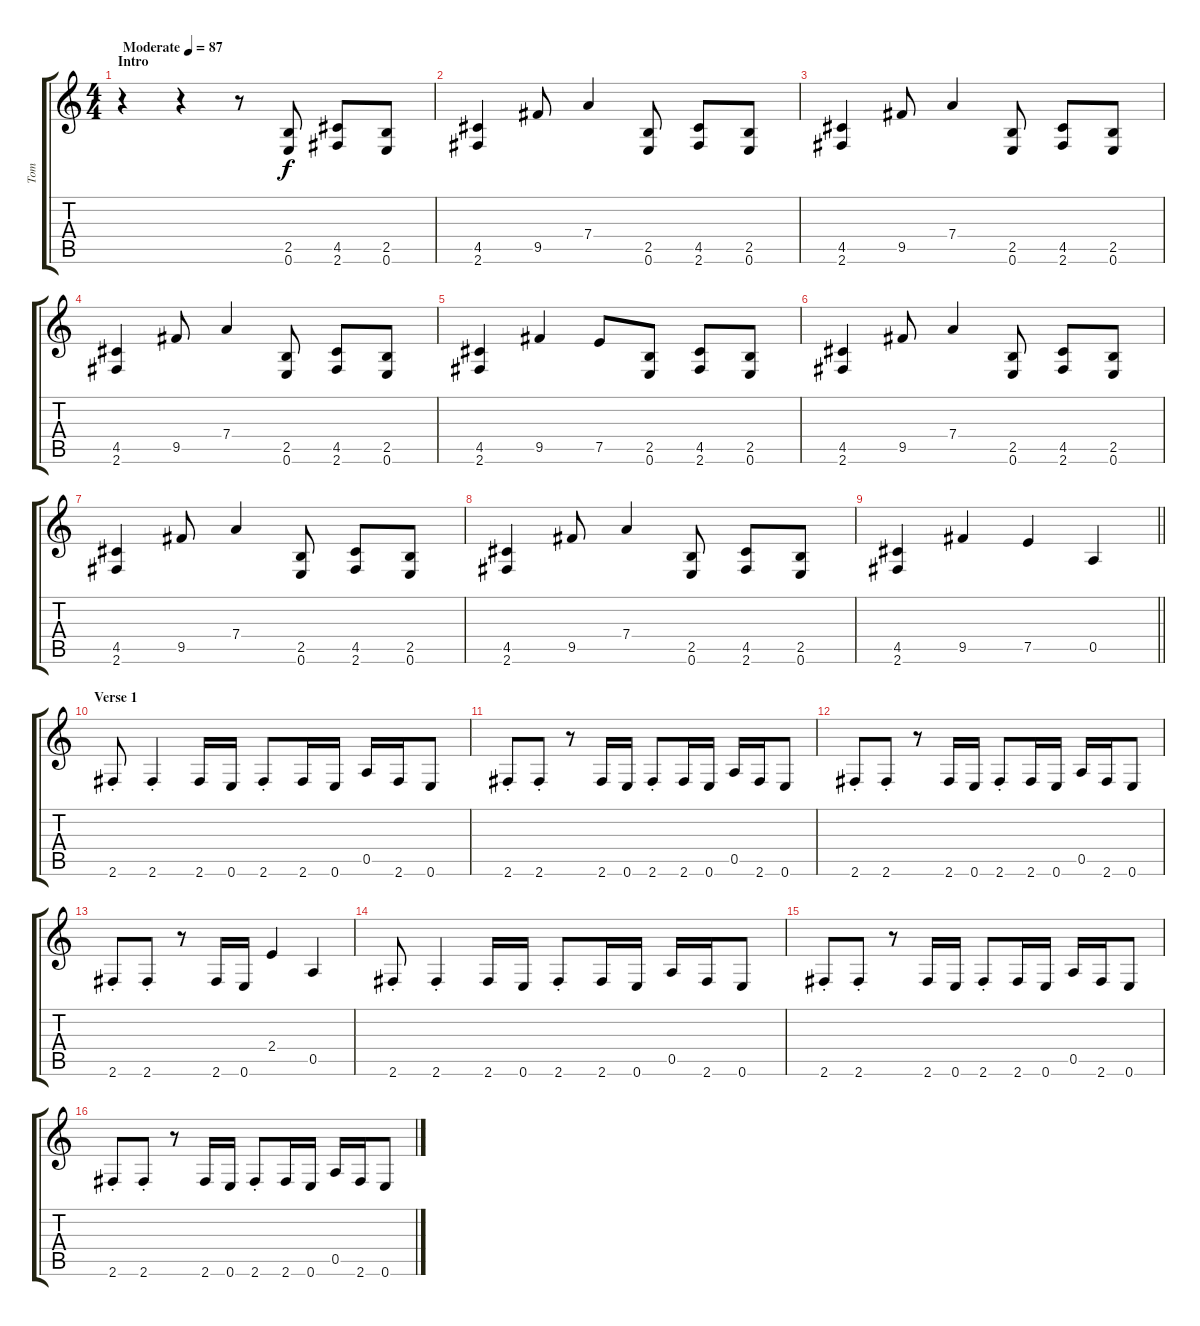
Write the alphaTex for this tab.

\track ("Tom" "Tom") {instrument overdrivenguitar}
\staff {score tabs}
\tuning (E4 B3 G3 D3 A2 E2) {hide}
\ts (4 4)
\section ("" "Intro")
\tempo (87 "Moderate")
\clef g2
\ks c
r.4{dy f instrument overdrivenguitar} r.4 r.8 (2.5 0.6).8 (4.5 2.6).8 (2.5 0.6).8 |
(4.5 2.6).4 9.5.8 7.4.4 (2.5 0.6).8 (4.5 2.6).8 (2.5 0.6).8 |
(4.5 2.6).4 9.5.8 7.4.4 (2.5 0.6).8 (4.5 2.6).8 (2.5 0.6).8 |
(4.5 2.6).4 9.5.8 7.4.4 (2.5 0.6).8 (4.5 2.6).8 (2.5 0.6).8 |
(4.5 2.6).4 9.5.4 7.5.8 (2.5 0.6).8 (4.5 2.6).8 (2.5 0.6).8 |
(4.5 2.6).4 9.5.8 7.4.4 (2.5 0.6).8 (4.5 2.6).8 (2.5 0.6).8 |
(4.5 2.6).4 9.5.8 7.4.4 (2.5 0.6).8 (4.5 2.6).8 (2.5 0.6).8 |
(4.5 2.6).4 9.5.8 7.4.4 (2.5 0.6).8 (4.5 2.6).8 (2.5 0.6).8 |
\barLineRight lightlight
(4.5 2.6).4 9.5.4 7.5.4 0.5.4 |
\section ("" "Verse 1")
2.6{st}.8 2.6{st}.4 2.6.16 0.6.16 2.6{st}.8 2.6.16 0.6.16 0.5.16 2.6.16 0.6.8 |
2.6{st}.8 2.6{st}.8 r.8 2.6.16 0.6.16 2.6{st}.8 2.6.16 0.6.16 0.5.16 2.6.16 0.6.8 |
2.6{st}.8 2.6{st}.8 r.8 2.6.16 0.6.16 2.6{st}.8 2.6.16 0.6.16 0.5.16 2.6.16 0.6.8 |
2.6{st}.8 2.6{st}.8 r.8 2.6.16 0.6.16 2.4.4 0.5.4 |
2.6{st}.8 2.6{st}.4 2.6.16 0.6.16 2.6{st}.8 2.6.16 0.6.16 0.5.16 2.6.16 0.6.8 |
2.6{st}.8 2.6{st}.8 r.8 2.6.16 0.6.16 2.6{st}.8 2.6.16 0.6.16 0.5.16 2.6.16 0.6.8 |
2.6{st}.8 2.6{st}.8 r.8 2.6.16 0.6.16 2.6{st}.8 2.6.16 0.6.16 0.5.16 2.6.16 0.6.8
